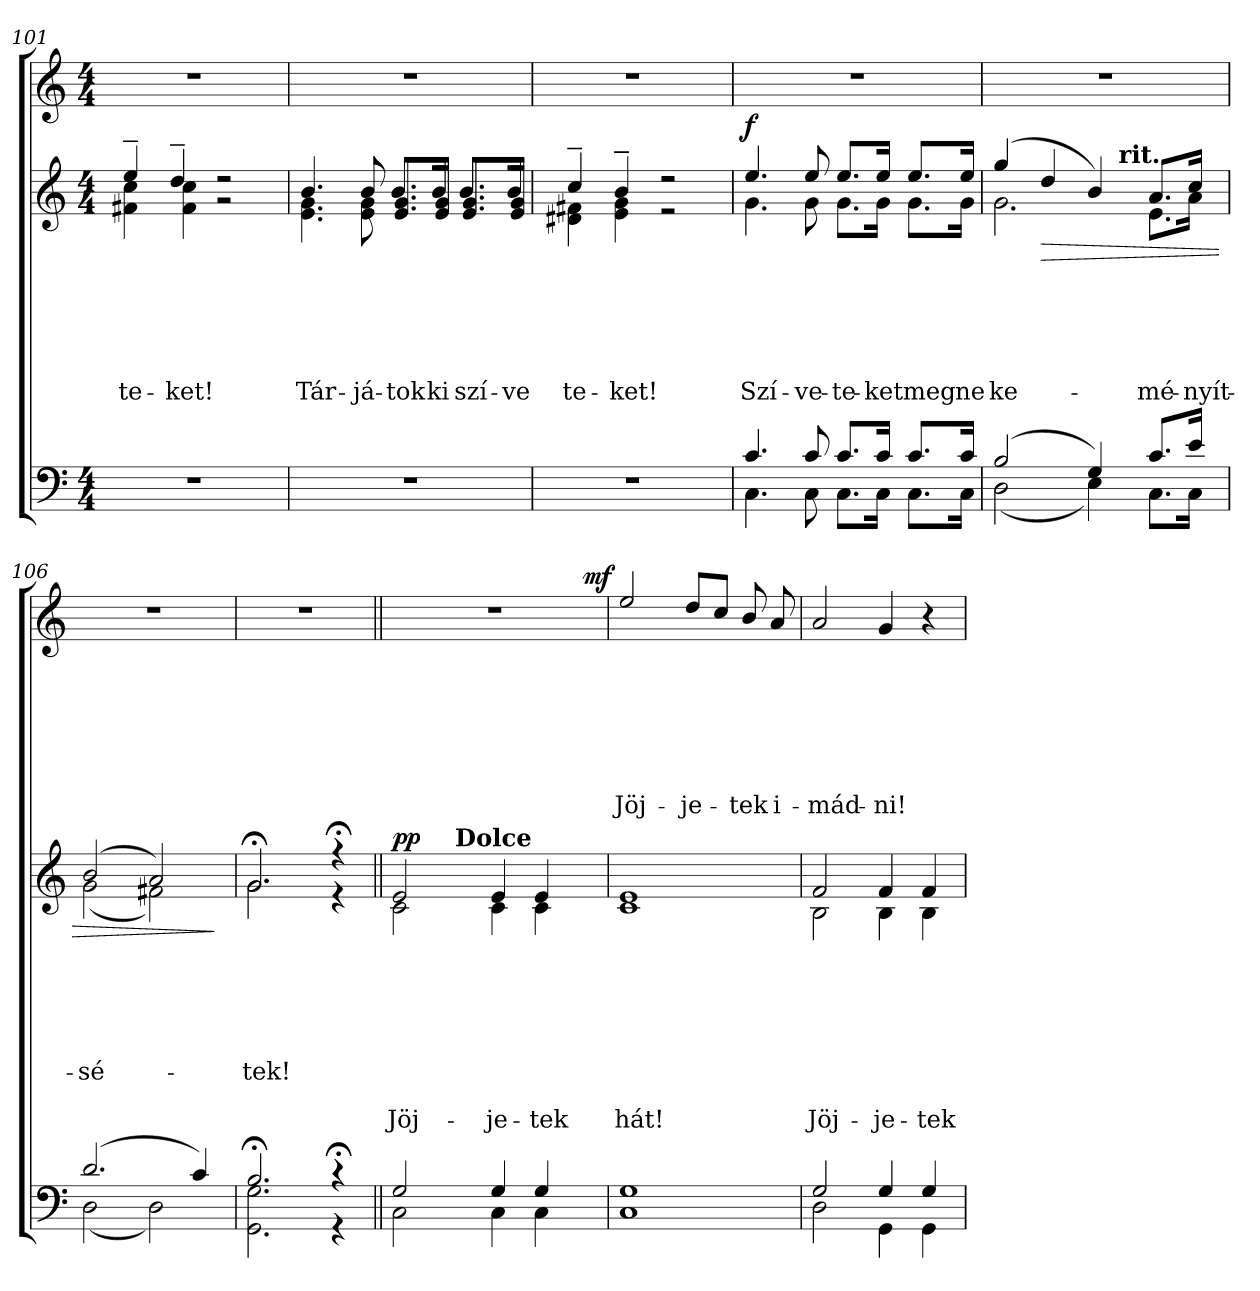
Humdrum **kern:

**kern	**kern	**text	**text	**text	**text	**text	**text	**text	**text	**dynam	**kern	**text	**text	**text	**text	**text	**text	**text	**dynam
*part3	*part2	*part2	*part2	*part2	*part2	*part2	*part2	*part2	*part2	*part2	*part1	*part1	*part1	*part1	*part1	*part1	*part1	*part1	*part1
*staff3	*staff2	*staff2	*staff2	*staff2	*staff2	*staff2	*staff2	*staff2	*staff2	*staff2	*staff1	*staff1	*staff1	*staff1	*staff1	*staff1	*staff1	*staff1	*staff1
*clefF4	*clefG2	*	*	*	*	*	*	*	*	*	*clefG2	*	*	*	*	*	*	*	*
*k[]	*k[]	*	*	*	*	*	*	*	*	*	*k[]	*	*	*	*	*	*	*	*
*a:	*a:	*	*	*	*	*	*	*	*	*	*a:	*	*	*	*	*	*	*	*
*M4/4	*M4/4	*	*	*	*	*	*	*	*	*	*M4/4	*	*	*	*	*	*	*	*
=101	=101	=101	=101	=101	=101	=101	=101	=101	=101	=101	=101	=101	=101	=101	=101	=101	=101	=101	=101
*	*^	*	*	*	*	*	*	*	*	*	*	*	*	*	*	*	*	*	*
!	!	!	!	!	!	!	!	!LO:LY:b	!	!	!	!	!	!	!	!	!	!	!	!
1r	4ee~</	4f#X\ 4cc\	.	.	.	.	.	-te-	.	.	.	1r	.	.	.	.	.	.	.	.
!	!	!	!	!	!	!	!	!LO:LY:b	!	!	!	!	!	!	!	!	!	!	!	!
.	4dd~</	4f#\ 4cc\	.	.	.	.	.	-ket!	.	.	.	.	.	.	.	.	.	.	.	.
.	2r	2r	.	.	.	.	.	.	.	.	.	.	.	.	.	.	.	.	.	.
=102	=102	=102	=102	=102	=102	=102	=102	=102	=102	=102	=102	=102	=102	=102	=102	=102	=102	=102	=102	=102
!	!	!	!	!	!	!	!	!LO:LY:b	!	!	!	!	!	!	!	!	!	!	!	!
1r	4.b/	4.e\ 4.g\	.	.	.	.	.	Tár-	.	.	.	1r	.	.	.	.	.	.	.	.
!	!	!	!	!	!	!	!	!LO:LY:b	!	!	!	!	!	!	!	!	!	!	!	!
.	8b/	8e\ 8g\	.	.	.	.	.	-já-	.	.	.	.	.	.	.	.	.	.	.	.
!	!	!	!	!	!	!	!	!LO:LY:b	!	!	!	!	!	!	!	!	!	!	!	!
.	8.b/L	8.e/ 8.g/L	.	.	.	.	.	-tok	.	.	.	.	.	.	.	.	.	.	.	.
!	!	!	!	!	!	!	!	!LO:LY:b	!	!	!	!	!	!	!	!	!	!	!	!
.	16b/Jk	16e/ 16g/Jk	.	.	.	.	.	ki	.	.	.	.	.	.	.	.	.	.	.	.
!	!	!	!	!	!	!	!	!LO:LY:b	!	!	!	!	!	!	!	!	!	!	!	!
.	8.b/L	8.e/ 8.g/L	.	.	.	.	.	szí-	.	.	.	.	.	.	.	.	.	.	.	.
!	!	!	!	!	!	!	!	!LO:LY:b	!	!	!	!	!	!	!	!	!	!	!	!
.	16b/Jk	16e/ 16g/Jk	.	.	.	.	.	-ve­	.	.	.	.	.	.	.	.	.	.	.	.
!!LO:LB:g=z
=103	=103	=103	=103	=103	=103	=103	=103	=103	=103	=103	=103	=103	=103	=103	=103	=103	=103	=103	=103	=103
!	!	!	!	!	!	!	!	!LO:LY:b	!	!	!	!	!	!	!	!	!	!	!	!
1r	4cc~</	4d#X\ 4f#X\	.	.	.	.	.	te-	.	.	.	1r	.	.	.	.	.	.	.	.
!	!	!	!	!	!	!	!	!LO:LY:b	!	!	!	!	!	!	!	!	!	!	!	!
.	4b~</	4e\ 4g\	.	.	.	.	.	-ket!	.	.	.	.	.	.	.	.	.	.	.	.
.	2r	2r	.	.	.	.	.	.	.	.	.	.	.	.	.	.	.	.	.	.
=104	=104	=104	=104	=104	=104	=104	=104	=104	=104	=104	=104	=104	=104	=104	=104	=104	=104	=104	=104	=104
*^	*	*	*	*	*	*	*	*	*	*	*	*	*	*	*	*	*	*	*	*
!	!	!	!	!	!	!	!	!	!LO:LY:b	!	!	!LO:DY:a	!	!	!	!	!	!	!	!	!
4.c/	4.C\	4.ee/	4.g\	.	.	.	.	.	Szí-	.	.	f	1r	.	.	.	.	.	.	.	.
!	!	!	!	!	!	!	!	!	!LO:LY:b	!	!	!	!	!	!	!	!	!	!	!	!
8c/	8C\	8ee/	8g\	.	.	.	.	.	-ve-	.	.	.	.	.	.	.	.	.	.	.	.
!	!	!	!	!	!	!	!	!	!LO:LY:b	!	!	!	!	!	!	!	!	!	!	!	!
8.c/L	8.C\L	8.ee/L	8.g\L	.	.	.	.	.	-te-	.	.	.	.	.	.	.	.	.	.	.	.
!	!	!	!	!	!	!	!	!	!LO:LY:b	!	!	!	!	!	!	!	!	!	!	!	!
16c/Jk	16C\Jk	16ee/Jk	16g\Jk	.	.	.	.	.	-ket	.	.	.	.	.	.	.	.	.	.	.	.
!	!	!	!	!	!	!	!	!	!LO:LY:b	!	!	!	!	!	!	!	!	!	!	!	!
8.c/L	8.C\L	8.ee/L	8.g\L	.	.	.	.	.	meg	.	.	.	.	.	.	.	.	.	.	.	.
!	!	!	!	!	!	!	!	!	!LO:LY:b	!	!	!	!	!	!	!	!	!	!	!	!
16c/Jk	16C\Jk	16ee/Jk	16g\Jk	.	.	.	.	.	ne	.	.	.	.	.	.	.	.	.	.	.	.
=105	=105	=105	=105	=105	=105	=105	=105	=105	=105	=105	=105	=105	=105	=105	=105	=105	=105	=105	=105	=105	=105
!	!	!	!	!	!	!	!	!	!LO:LY:b	!	!	!	!	!	!	!	!	!	!	!	!
*	*	*	*^	*	*	*	*	*	*	*	*	*	*	*	*	*	*	*	*	*	*
(2B/	(<2D\	(4gg/	2.g\	2ryy	.	.	.	.	.	ke-	.	.	.	1r	.	.	.	.	.	.	.	.
!	!	!	!	!	!	!	!	!	!	!	!	!	!LO:HP:b	!	!	!	!	!	!	!	!	!
.	.	4dd/	.	.	.	.	.	.	.	.	.	.	>	.	.	.	.	.	.	.	.	.
4G/)	4E\)	4b/)	.	8ryy	.	.	.	.	.	.	.	.	.	.	.	.	.	.	.	.	.	.
!	!	!	!	!LO:TX:a:B:t=rit.	!	!	!	!	!	!	!	!	!	!	!	!	!	!	!	!	!	!
.	.	.	.	4.ryy	.	.	.	.	.	.	.	.	.	.	.	.	.	.	.	.	.	.
!	!	!	!	!	!	!	!	!	!	!LO:LY:b	!	!	!	!	!	!	!	!	!	!	!	!
8.c/L	8.C\L	8.a/L	8.e\L	.	.	.	.	.	.	-mé-	.	.	.	.	.	.	.	.	.	.	.	.
!	!	!	!	!	!	!	!	!	!	!LO:LY:b	!	!	!	!	!	!	!	!	!	!	!	!
16e/Jk	16C\Jk	16cc/Jk	16a\Jk	.	.	.	.	.	.	-nyít-	.	.	.	.	.	.	.	.	.	.	.	.
*	*	*	*v	*v	*	*	*	*	*	*	*	*	*	*	*	*	*	*	*	*	*	*
=106	=106	=106	=106	=106	=106	=106	=106	=106	=106	=106	=106	=106	=106	=106	=106	=106	=106	=106	=106	=106	=106
*	*	*	*^	*	*	*	*	*	*	*	*	*	*	*	*	*	*	*	*	*	*
!	!	!	!	!	!	!	!	!	!	!LO:LY:b	!	!	!	!	!	!	!	!	!	!	!	!
*	*	*	*v	*v	*	*	*	*	*	*	*	*	*	*	*	*	*	*	*	*	*	*
(2.d/	(<2D\	(2b/	(<2g\	.	.	.	.	.	-sé-	.	.	.	1r	.	.	.	.	.	.	.	.
.	2D\)	2a/)	2f#X\)	.	.	.	.	.	.	.	.	.	.	.	.	.	.	.	.	.	.
4c/)	.	.	.	.	.	.	.	.	.	.	.	.	.	.	.	.	.	.	.	.	.
*v	*v	*	*	*	*	*	*	*	*	*	*	*	*	*	*	*	*	*	*	*	*
*	*v	*v	*	*	*	*	*	*	*	*	*	*	*	*	*	*	*	*	*	*
.	.	.	.	.	.	.	.	.	.	]	.	.	.	.	.	.	.	.	.
=107	=107	=107	=107	=107	=107	=107	=107	=107	=107	=107	=107	=107	=107	=107	=107	=107	=107	=107	=107
*^	*^	*	*	*	*	*	*	*	*	*	*	*	*	*	*	*	*	*	*
!	!	!	!	!	!	!	!	!	!LO:LY:b	!	!	!	!	!	!	!	!	!	!	!	!
2.B;/	2.GG\ 2.G\	2.g;/	2.g\	.	.	.	.	.	-tek!	.	.	.	1r	.	.	.	.	.	.	.	.
4r;	4r	4r;	4r	.	.	.	.	.	.	.	.	.	.	.	.	.	.	.	.	.	.
*	*	*v	*v	*	*	*	*	*	*	*	*	*	*	*	*	*	*	*	*	*	*
!!LO:PB:g=z
=108||	=108||	=108||	=108||	=108||	=108||	=108||	=108||	=108||	=108||	=108||	=108||	=108||	=108||	=108||	=108||	=108||	=108||	=108||	=108||	=108||
*	*	*^	*	*	*	*	*	*	*	*	*	*	*	*	*	*	*	*	*	*
!	!	!	!	!	!	!	!	!	!	!	!	!	!LO:TX:a:B:t=Szoprán vagy tenor szóló	!	!	!	!	!	!	!	!
!	!	!	!	!	!	!	!	!	!	!	!LO:LY:b	!LO:DY:a	!	!	!	!	!	!	!	!	!
*	*	*	*^	*	*	*	*	*	*	*	*	*	*^	*	*	*	*	*	*	*	*
2G/	2C\	2e/	2c\	4ryy	.	.	.	.	.	.	.	Jöj-	pp	1r	2ryy	.	.	.	.	.	.	.	.
.	.	.	.	16ryy	.	.	.	.	.	.	.	.	.	.	.	.	.	.	.	.	.	.	.
!	!	!	!	!LO:TX:a:B:t=Dolce	!	!	!	!	!	!	!	!	!	!	!	!	!	!	!	!	!	!	!
.	.	.	.	2ryy	.	.	.	.	.	.	.	.	.	.	.	.	.	.	.	.	.	.	.
!	!	!	!	!	!	!	!	!	!	!	!	!LO:LY:b	!	!	!	!	!	!	!	!	!	!	!
4G/	4C\	4e/	4c\	.	.	.	.	.	.	.	.	-je-	.	.	4ryy	.	.	.	.	.	.	.	.
!	!	!	!	!	!	!	!	!	!	!	!	!LO:LY:b	!	!	!	!	!	!	!	!	!	!	!
4G/	4C\	4e/	4c\	.	.	.	.	.	.	.	.	-tek	.	.	8ryy	.	.	.	.	.	.	.	.
.	.	.	.	8.ryy	.	.	.	.	.	.	.	.	.	.	.	.	.	.	.	.	.	.	.
.	.	.	.	.	.	.	.	.	.	.	.	.	.	.	32ryy	.	.	.	.	.	.	.	.
!	!	!	!	!	!	!	!	!	!	!	!	!	!	!	!	!	!	!	!	!	!	!	!LO:DY:a
.	.	.	.	.	.	.	.	.	.	.	.	.	.	.	16.ryy	.	.	.	.	.	.	.	mf
*	*	*v	*v	*v	*	*	*	*	*	*	*	*	*	*	*	*	*	*	*	*	*	*	*
*	*	*	*	*	*	*	*	*	*	*	*	*v	*v	*	*	*	*	*	*	*	*
=109	=109	=109	=109	=109	=109	=109	=109	=109	=109	=109	=109	=109	=109	=109	=109	=109	=109	=109	=109	=109
*	*	*^	*	*	*	*	*	*	*	*	*	*^	*	*	*	*	*	*	*	*
*	*	*	*^	*	*	*	*	*	*	*	*	*	*	*	*	*	*	*	*	*	*	*
!	!	!	!	!	!	!	!	!	!	!	!	!LO:LY:b	!	!	!	!	!	!	!	!	!	!	!
*	*	*	*v	*v	*	*	*	*	*	*	*	*	*	*	*	*	*	*	*	*	*	*	*
*	*	*	*	*	*	*	*	*	*	*	*	*	*v	*v	*	*	*	*	*	*	*	*
*	*	*	*^	*	*	*	*	*	*	*	*	*	*^	*	*	*	*	*	*	*	*
!	!	!	!	!	!	!	!	!	!	!	!	!	!	!	!	!	!	!	!	!	!	!LO:LY:b	!
*	*	*	*v	*v	*	*	*	*	*	*	*	*	*	*	*	*	*	*	*	*	*	*	*
*	*	*	*	*	*	*	*	*	*	*	*	*	*v	*v	*	*	*	*	*	*	*	*
1G	1C	1e	1c	.	.	.	.	.	.	.	hát!	.	2ee/	.	.	.	.	.	.	Jöj-	.
!	!	!	!	!	!	!	!	!	!	!	!	!	!	!	!	!	!	!	!	!LO:LY:b	!
.	.	.	.	.	.	.	.	.	.	.	.	.	8dd/L	.	.	.	.	.	.	-je-	.
.	.	.	.	.	.	.	.	.	.	.	.	.	8cc/J	.	.	.	.	.	.	.	.
!	!	!	!	!	!	!	!	!	!	!	!	!	!	!	!	!	!	!	!	!LO:LY:b	!
.	.	.	.	.	.	.	.	.	.	.	.	.	8b/	.	.	.	.	.	.	-tek	.
!	!	!	!	!	!	!	!	!	!	!	!	!	!	!	!	!	!	!	!	!LO:LY:b	!
.	.	.	.	.	.	.	.	.	.	.	.	.	8a/	.	.	.	.	.	.	i-	.
=110	=110	=110	=110	=110	=110	=110	=110	=110	=110	=110	=110	=110	=110	=110	=110	=110	=110	=110	=110	=110	=110
!	!	!	!	!	!	!	!	!	!	!	!LO:LY:b	!	!	!	!	!	!	!	!	!	!
!	!	!	!	!	!	!	!	!	!	!	!	!	!	!	!	!	!	!	!	!LO:LY:b	!
2G/	2D\	2f/	2B\	.	.	.	.	.	.	.	Jöj-	.	2a/	.	.	.	.	.	.	-mád-	.
!	!	!	!	!	!	!	!	!	!	!	!LO:LY:b	!	!	!	!	!	!	!	!	!	!
!	!	!	!	!	!	!	!	!	!	!	!	!	!	!	!	!	!	!	!	!LO:LY:b	!
4G/	4GG\	4f/	4B\	.	.	.	.	.	.	.	-je-	.	4g/	.	.	.	.	.	.	-ni!	.
!	!	!	!	!	!	!	!	!	!	!	!LO:LY:b	!	!	!	!	!	!	!	!	!	!
4G/	4GG\	4f/	4B\	.	.	.	.	.	.	.	-tek	.	4r	.	.	.	.	.	.	.	.
*v	*v	*	*	*	*	*	*	*	*	*	*	*	*	*	*	*	*	*	*	*	*
*	*v	*v	*	*	*	*	*	*	*	*	*	*	*	*	*	*	*	*	*	*
=	=	=	=	=	=	=	=	=	=	=	=	=	=	=	=	=	=	=	=
*-	*-	*-	*-	*-	*-	*-	*-	*-	*-	*-	*-	*-	*-	*-	*-	*-	*-	*-	*-
